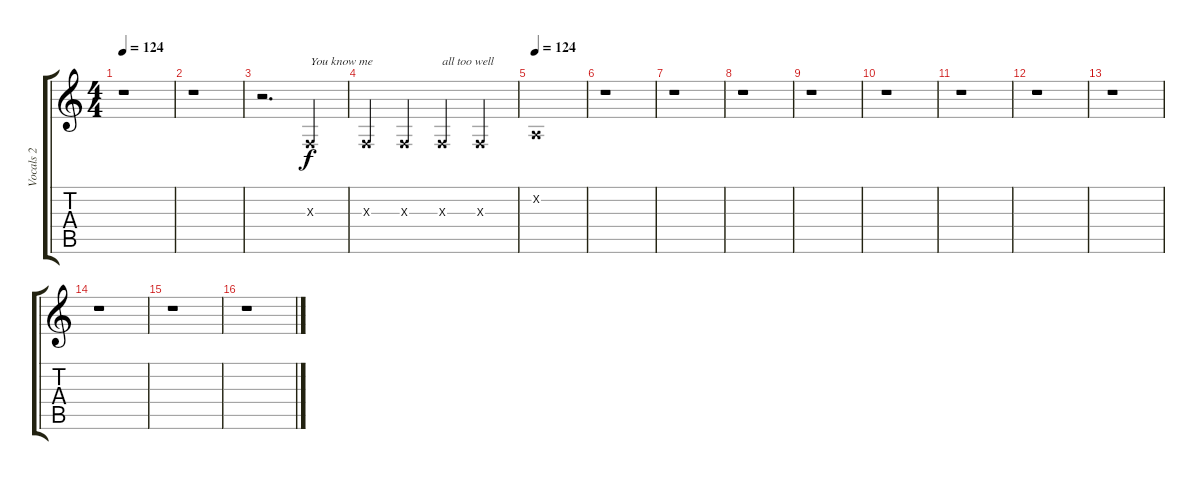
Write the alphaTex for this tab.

\track ("Vocals 2" "Vocals 2") {instrument oboe}
\staff {score tabs}
\tuning (D4 A3 F3 C3 G2 C2) {hide}
\ts (4 4)
\tempo 124
\clef g2
\ks c
r.1{dy f} |
r.1 |
r.2{d} 0.3{x}.4{txt "You know me"} |
0.3{x}.4 0.3{x}.4 0.3{x}.4{txt "all too well"} 0.3{x}.4 |
\tempo 124
0.2{x}.1 |
r.1 |
r.1 |
r.1 |
r.1 |
r.1 |
r.1 |
r.1 |
r.1 |
r.1 |
r.1 |
r.1
